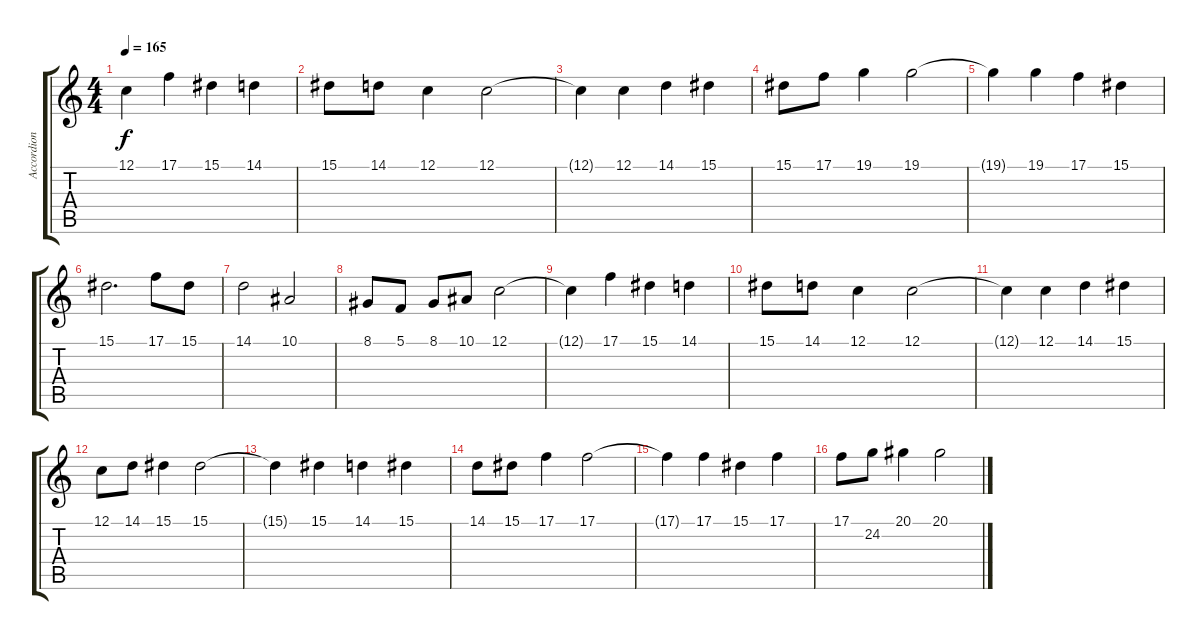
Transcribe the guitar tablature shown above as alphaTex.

\track ("Accordion" "Accordion") {instrument accordion}
\staff {score tabs}
\tuning (C4 G3 Eb3 Bb2 F2 C2) {hide}
\ts (4 4)
\tempo 165
\clef g2
\ks c
12.1{t}.4{dy f} 17.1.4 15.1.4 14.1.4 |
15.1.8 14.1.8 12.1.4 12.1.2 |
12.1{t}.4 12.1.4 14.1.4 15.1.4 |
15.1.8 17.1.8 19.1.4 19.1.2 |
19.1{t}.4 19.1.4 17.1.4 15.1.4 |
15.1.2{d} 17.1.8 15.1.8 |
14.1.2 10.1.2 |
8.1.8 5.1.8 8.1.8 10.1.8 12.1.2 |
12.1{t}.4 17.1.4 15.1.4 14.1.4 |
15.1.8 14.1.8 12.1.4 12.1.2 |
12.1{t}.4 12.1.4 14.1.4 15.1.4 |
12.1.8 14.1.8 15.1.4 15.1.2 |
15.1{t}.4 15.1.4 14.1.4 15.1.4 |
14.1.8 15.1.8 17.1.4 17.1.2 |
17.1{t}.4 17.1.4 15.1.4 17.1.4 |
17.1.8 24.2.8 20.1.4 20.1.2
